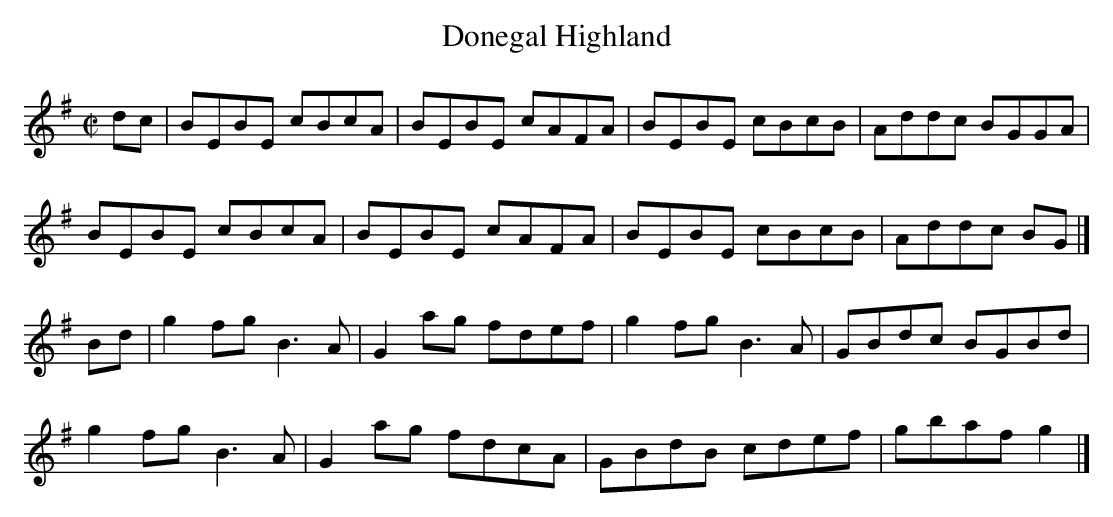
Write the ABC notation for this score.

X:1
T:Donegal Highland
M:C|
L:1/8
K:G Major
dc|BEBE cBcA|BEBE cAFA|BEBE cBcB|Addc BGGA|!
BEBE cBcA|BEBE cAFA|BEBE cBcB|Addc BG|]!
Bd|g2fg B3A|G2ag fdef|g2fg B3A|GBdc BGBd|!
g2fg B3A|G2ag fdcA|GBdB cdef|gbaf g2|]!
